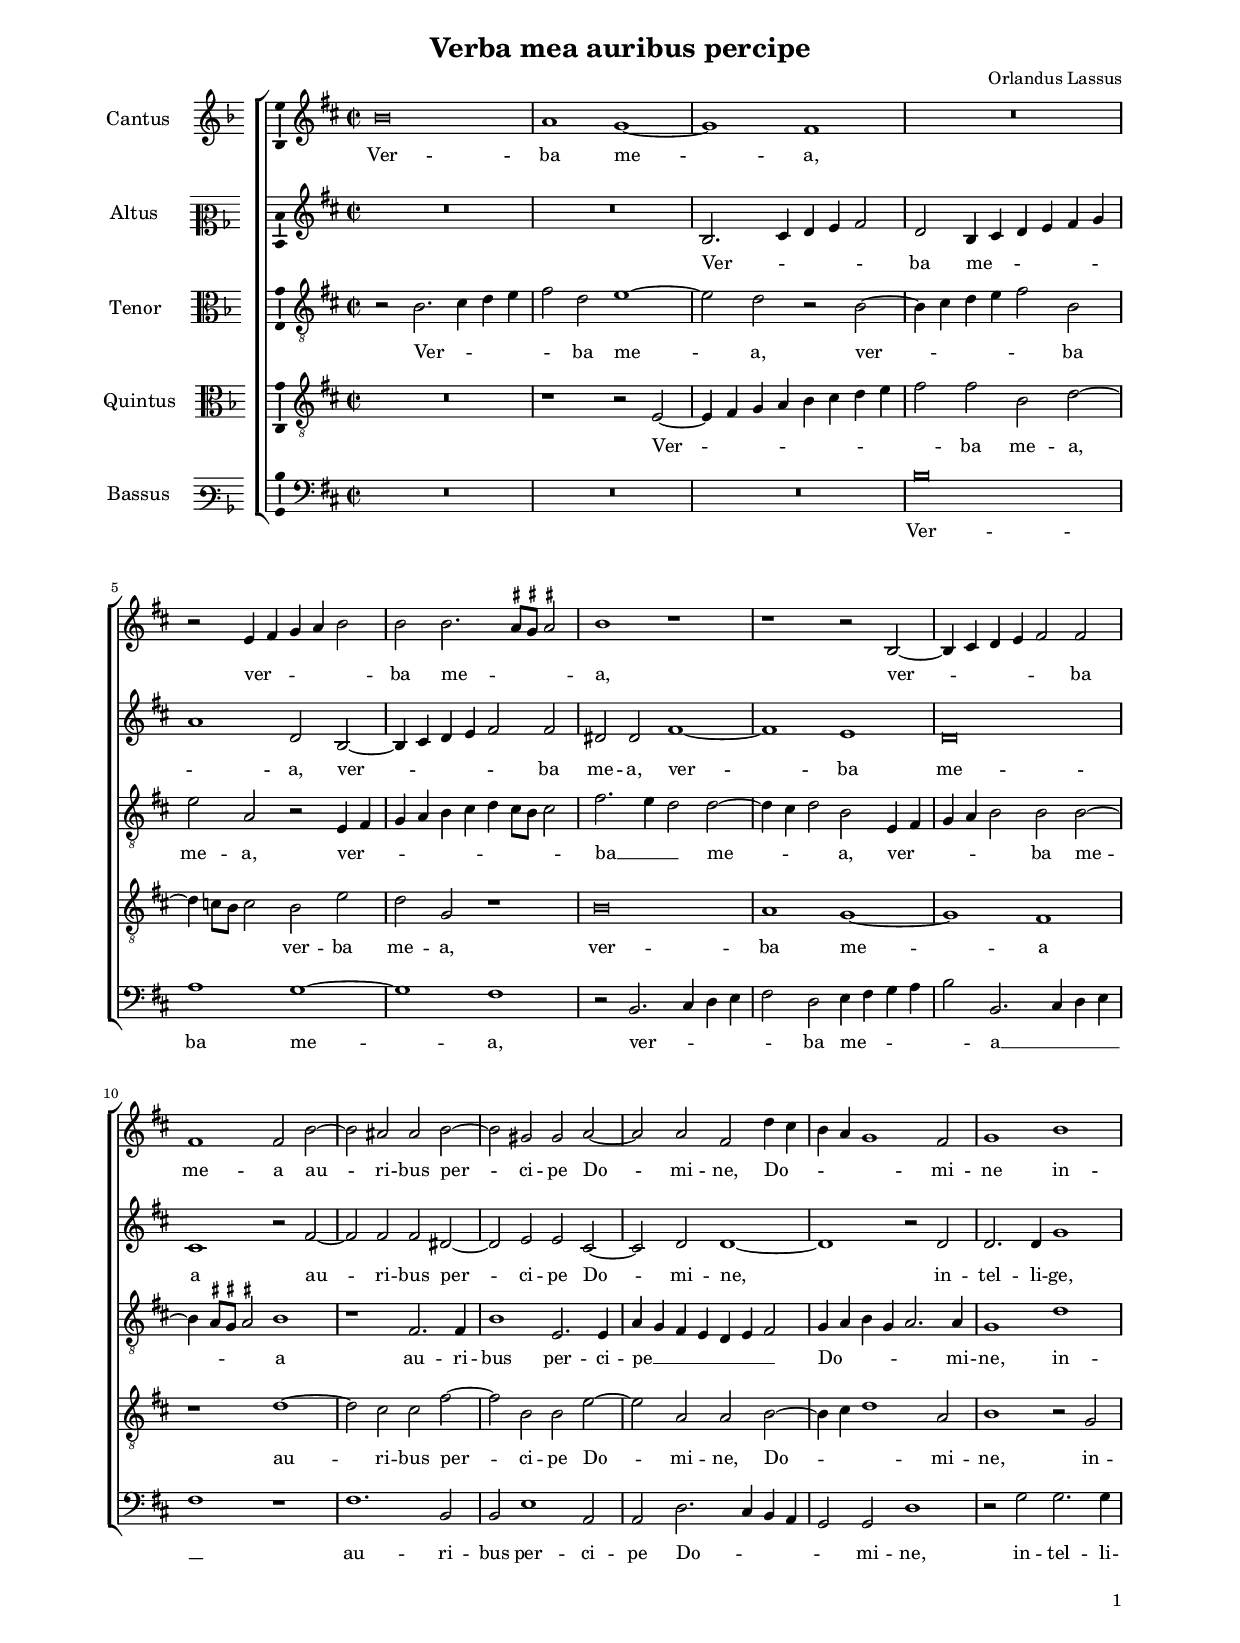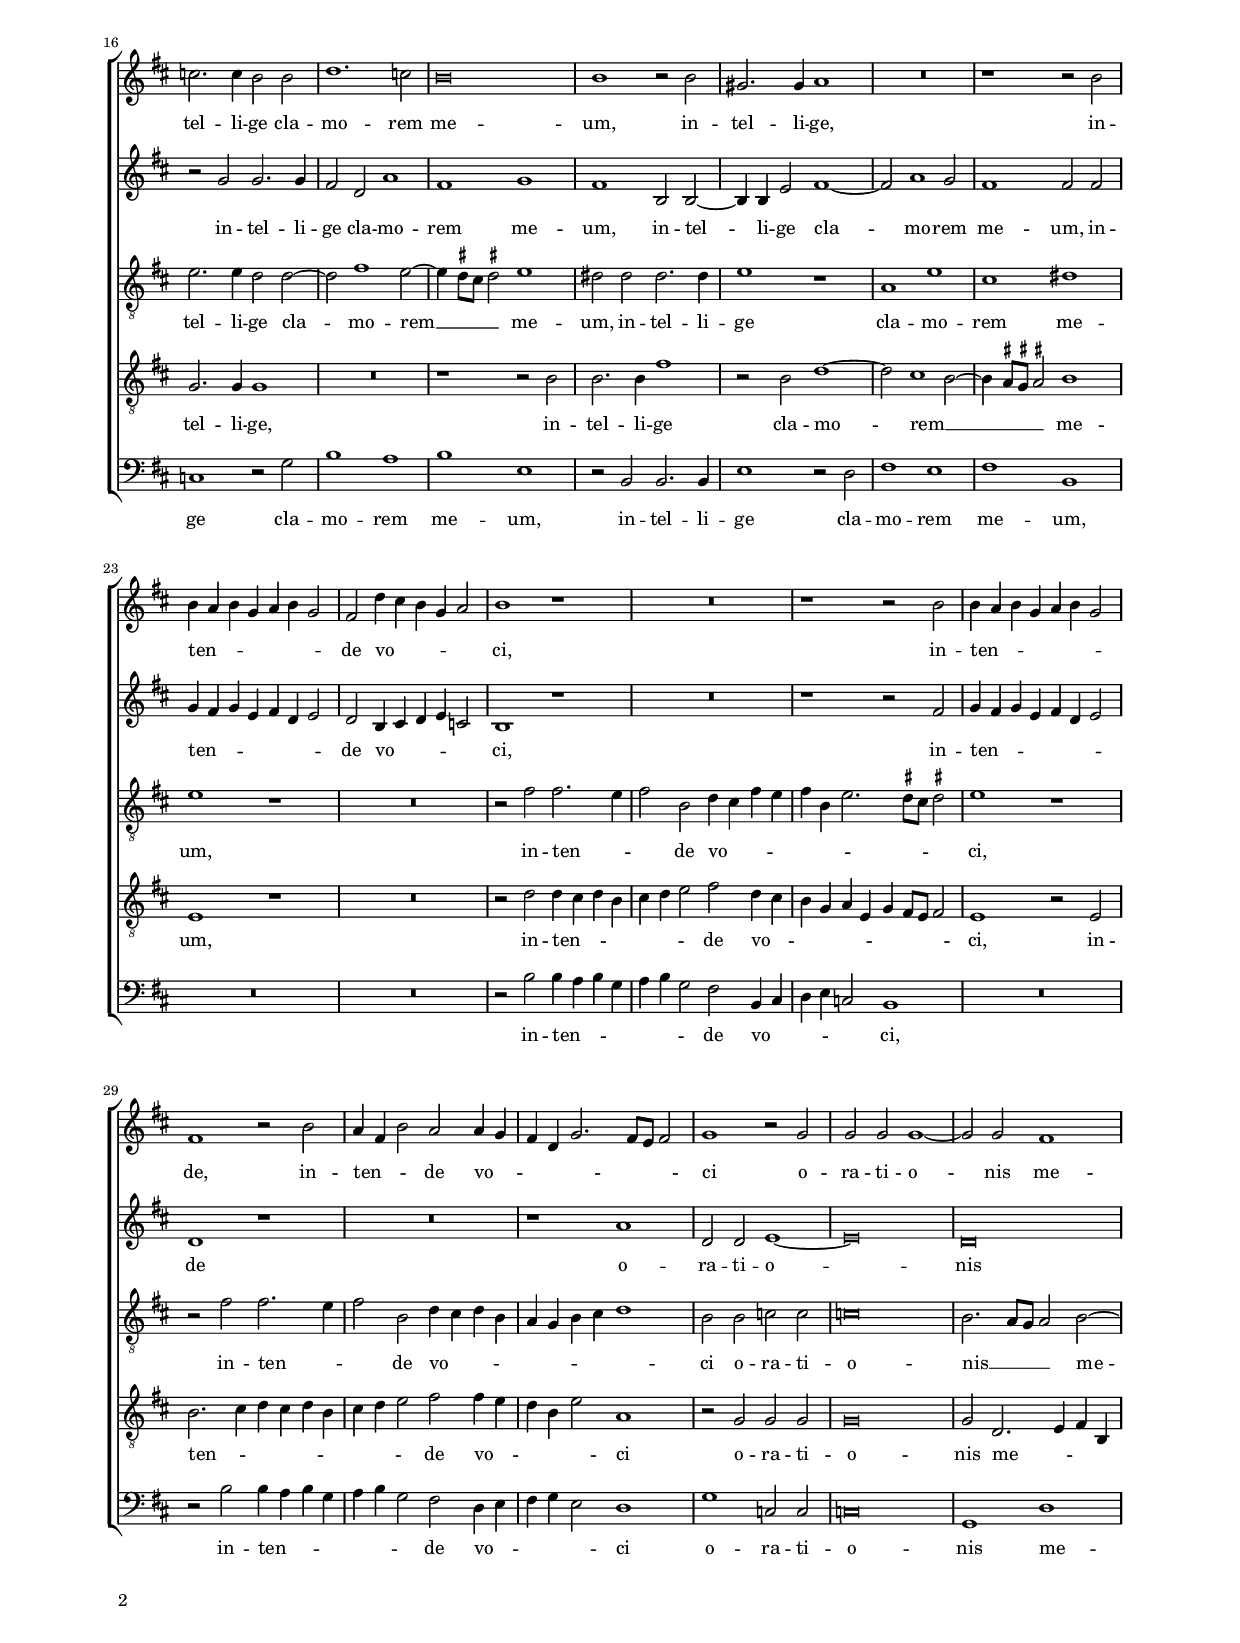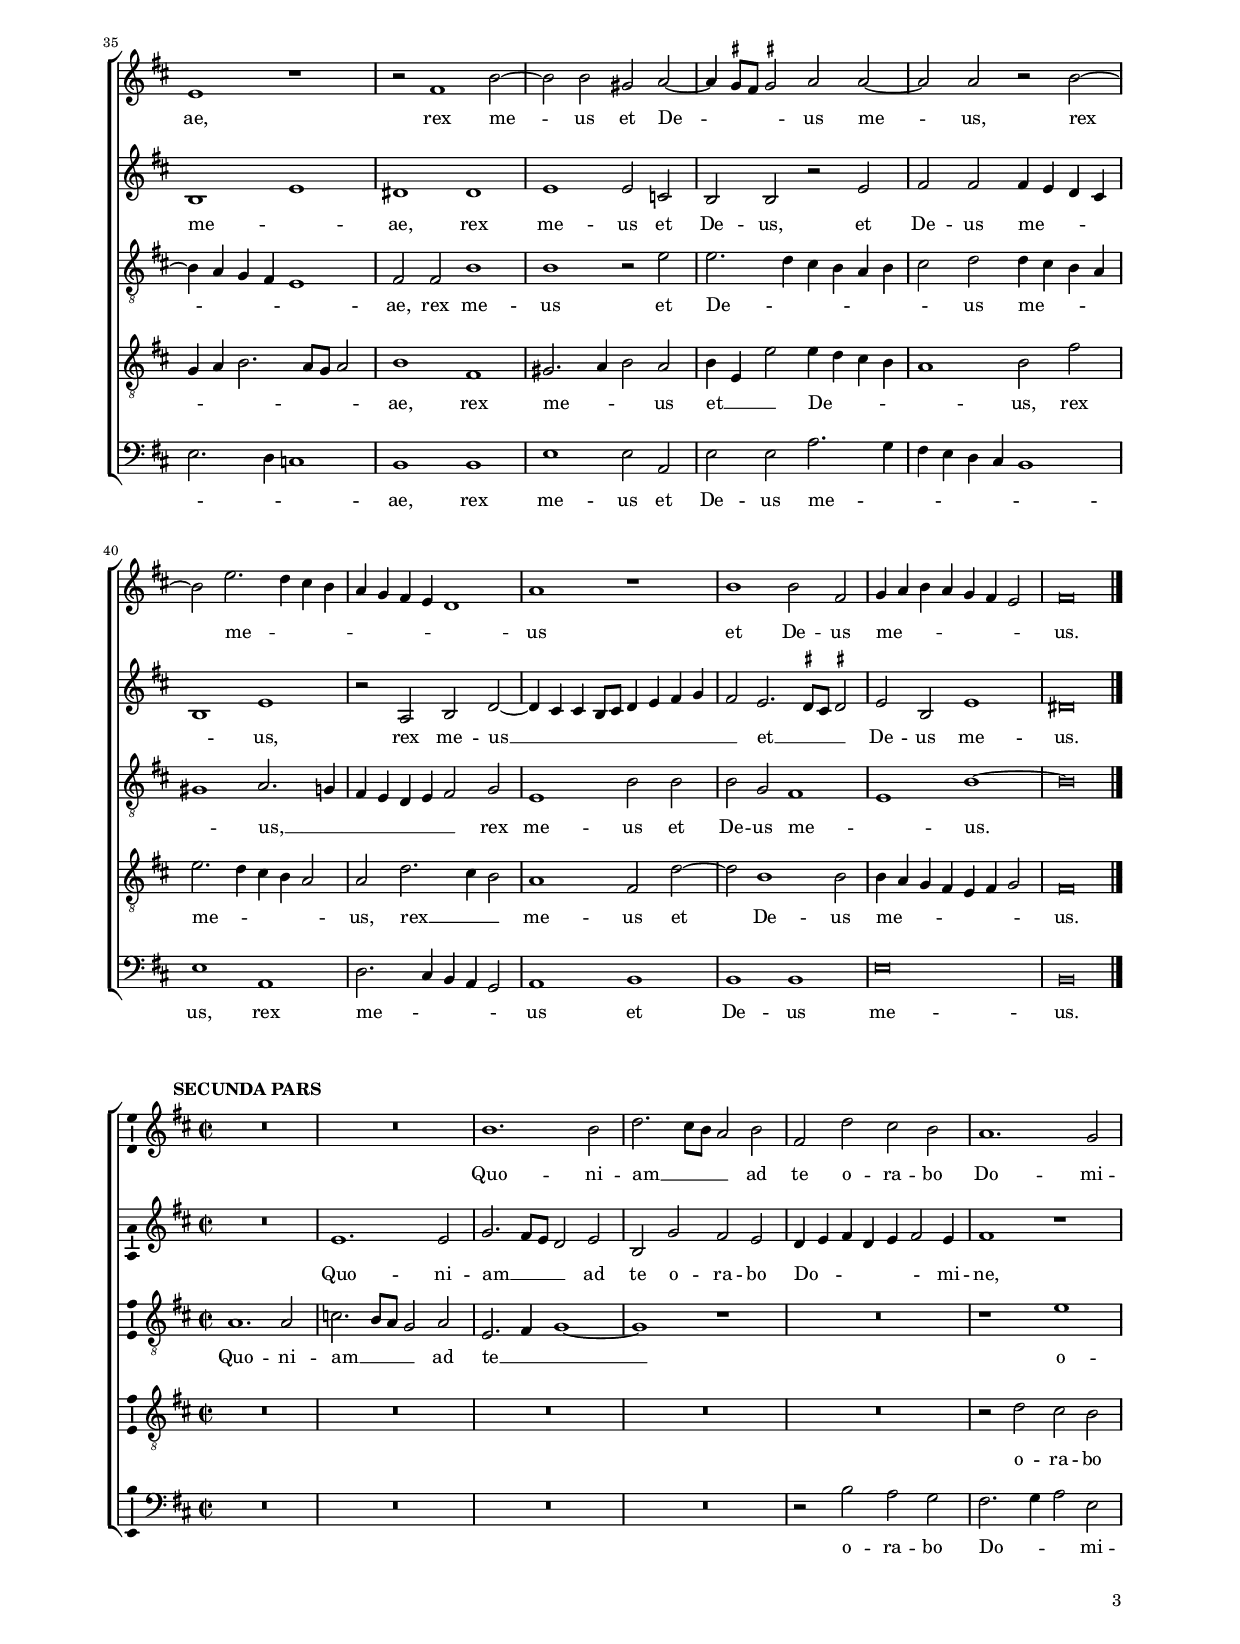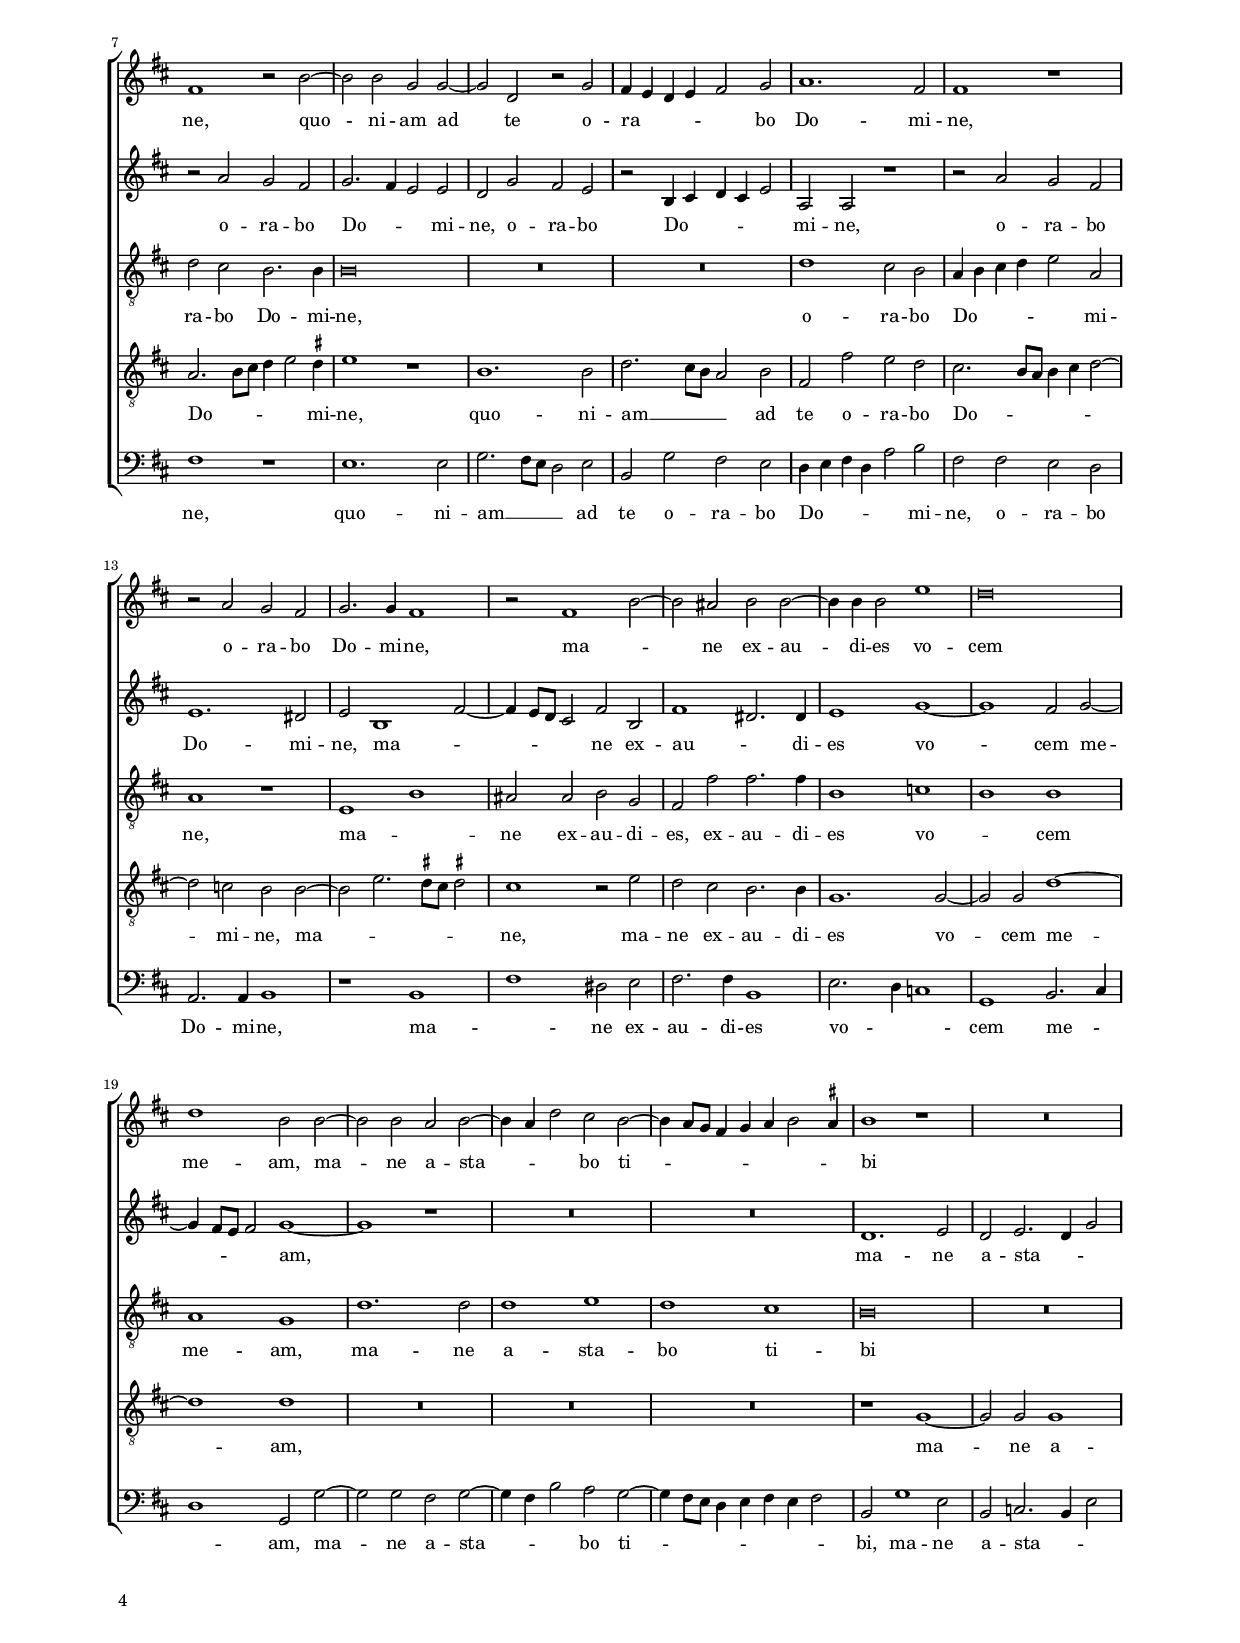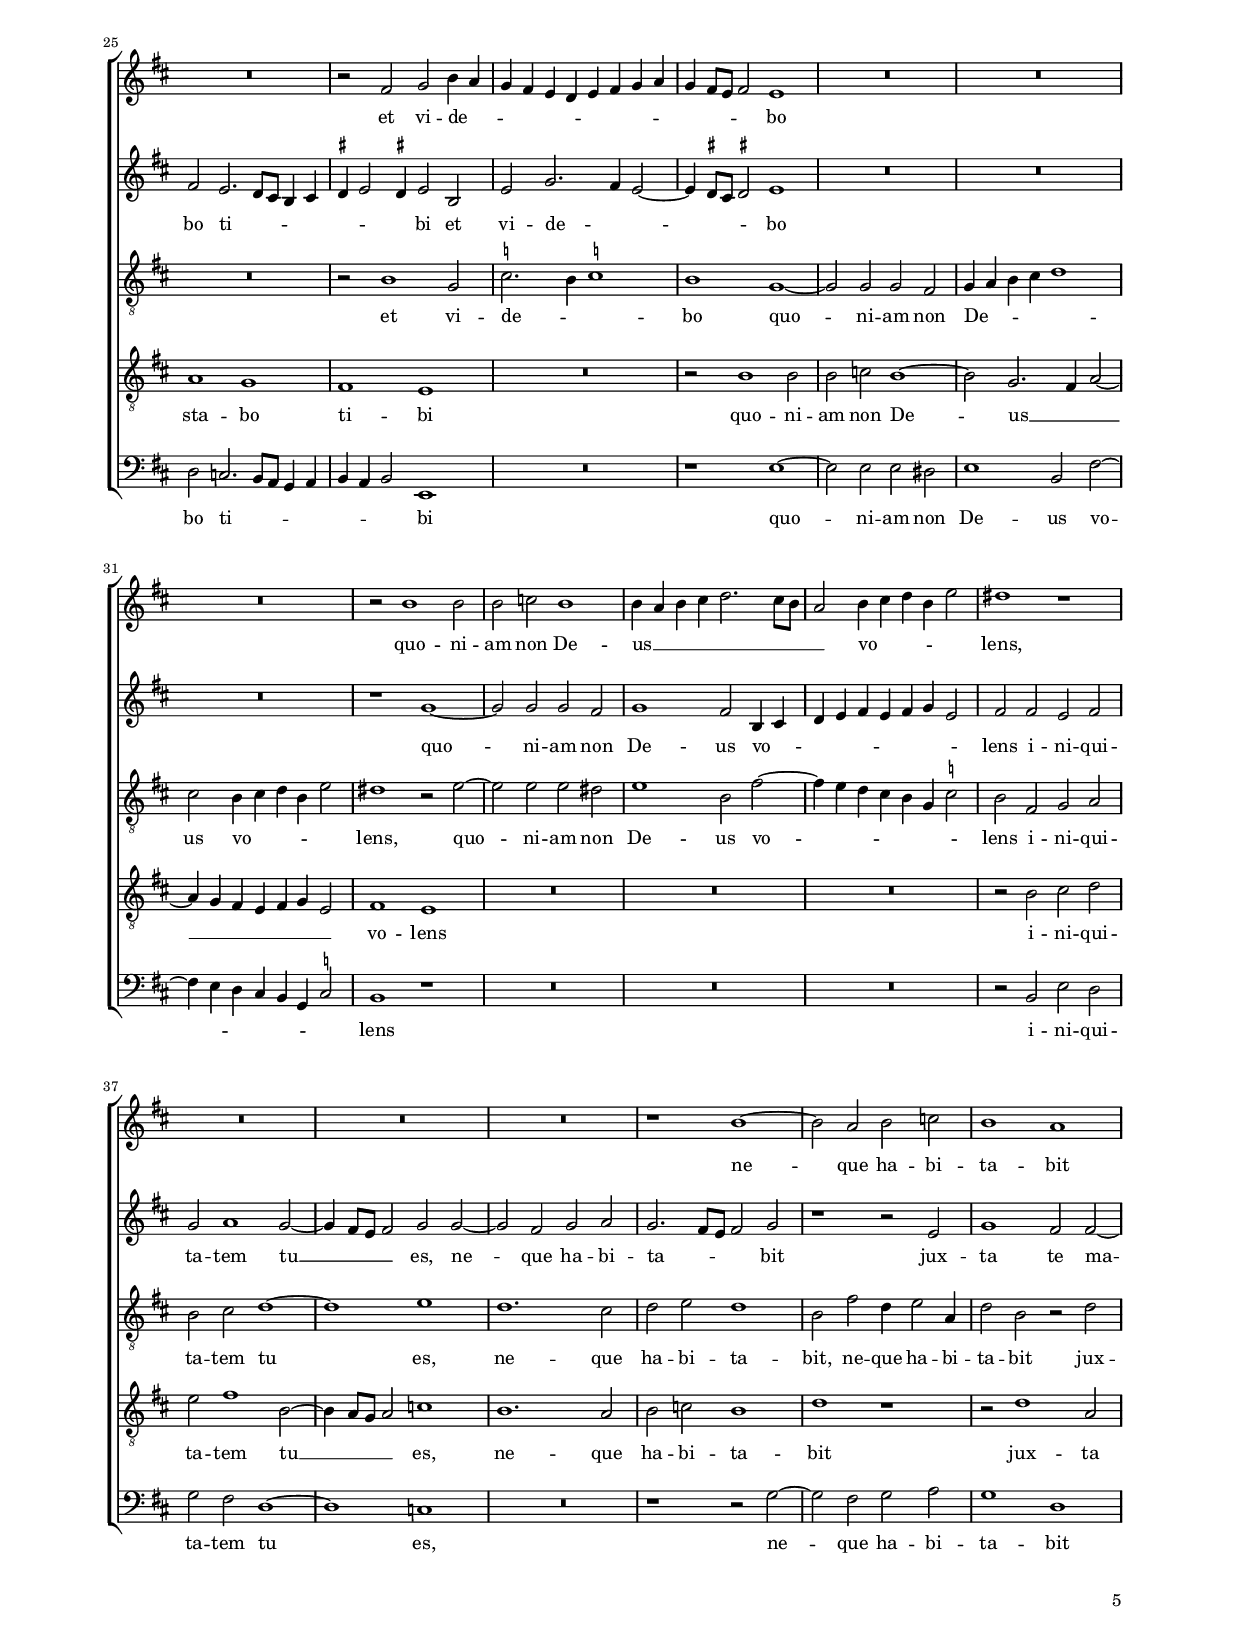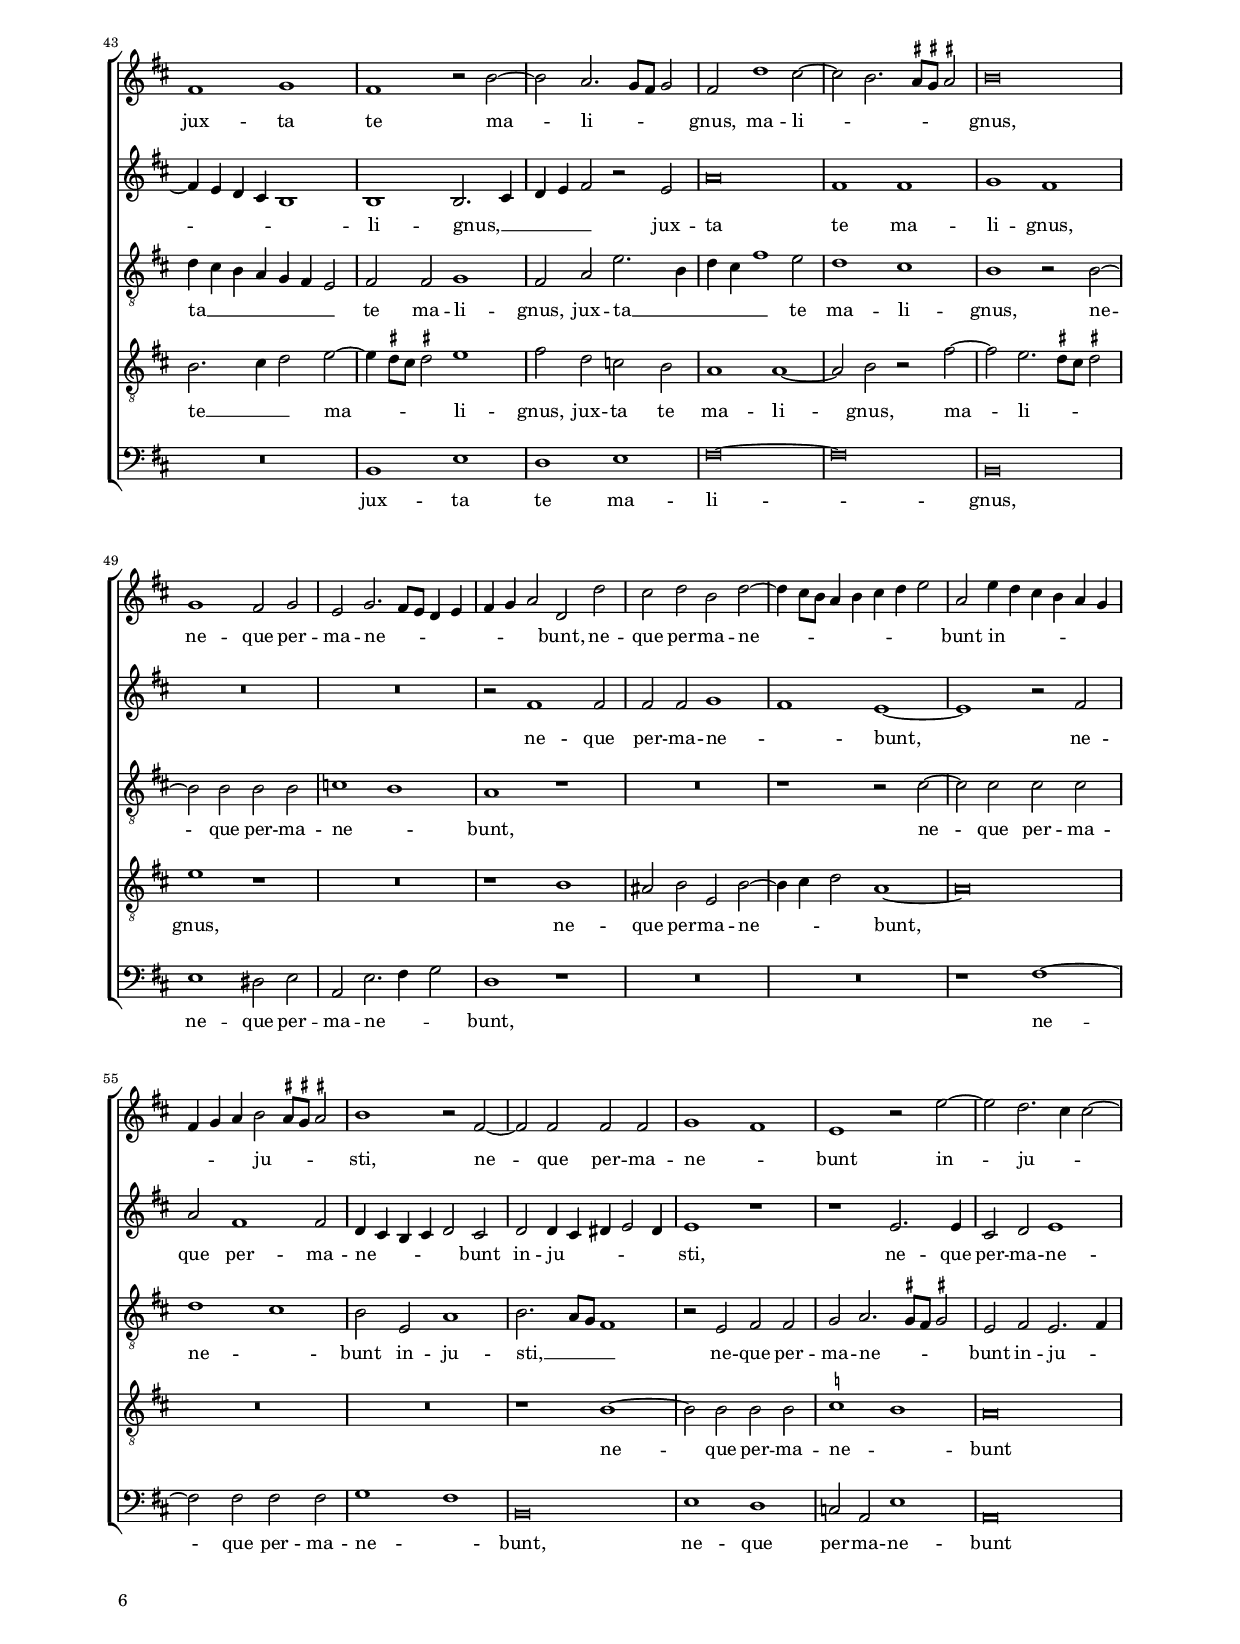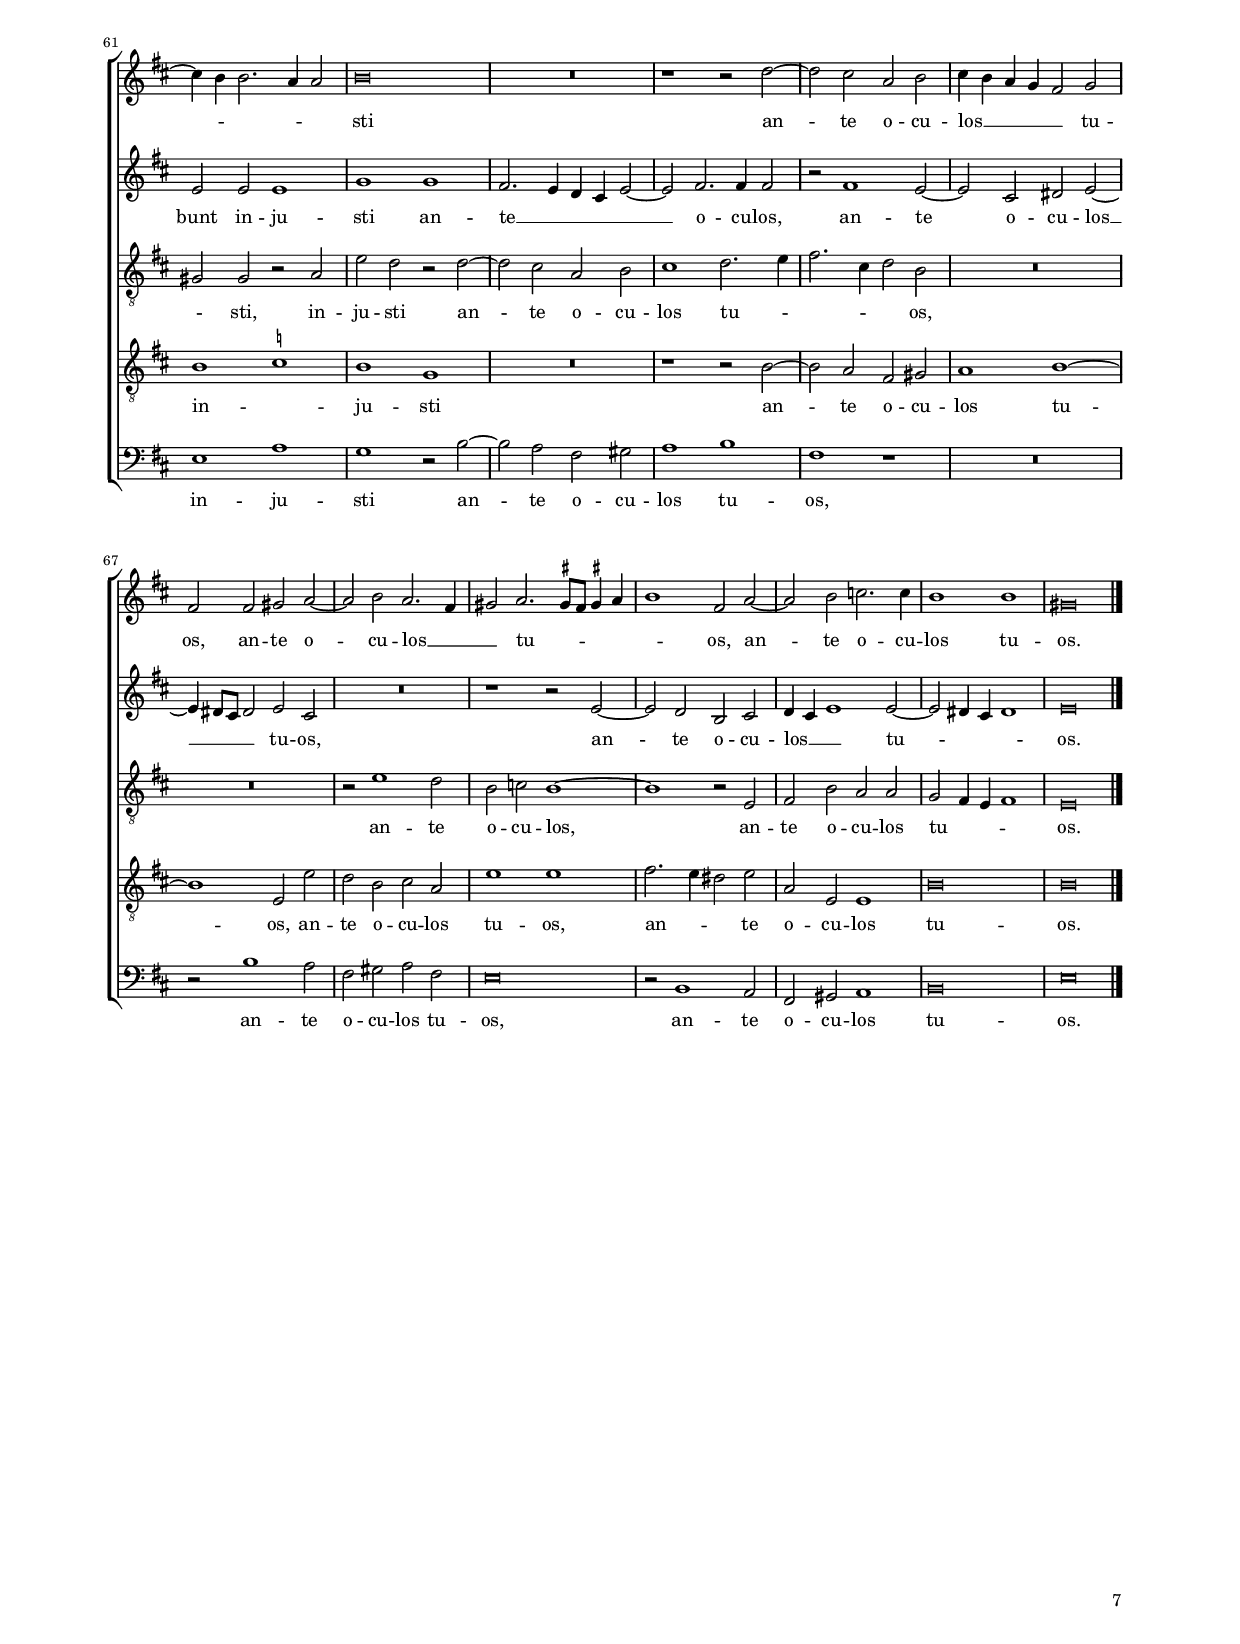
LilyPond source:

\header
{
  title="Verba mea auribus percipe"
  composer="Orlandus Lassus"
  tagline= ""
}

\version "2.22.0"
\include "deutsch.ly"
#(set-global-staff-size 15)
% #(set-default-paper-size "letter")
#(ly:set-option 'point-and-click #f)

	
	ficta = { \once \set suggestAccidentals = ##t }
	
	forget = #(define-music-function (music) (ly:music?) #{
		\accidentalStyle forget
		$music
		\accidentalStyle default
		#})


\paper
	{
	top-margin = 1.8 \cm
	bottom-margin = 1.2 \cm
	left-margin = 2 \cm
	right-margin = 2 \cm
	ragged-bottom = ##f
	ragged-last-bottom = ##t
	print-page-number = ##f
	score-system-spacing = #'((basic-distance . 16) (minimum-distance . 14) (padding . 5) (strechability . 150))
	system-system-spacing = #'((basic-distance . 16) (minimum-distance . 14) (padding . 5) (strechability . 150))
    oddFooterMarkup=\markup   \fill-line { "" \fromproperty #'page:page-number-string }
    evenFooterMarkup=\markup  \fill-line { \fromproperty #'page:page-number-string "" }
    last-bottom-spacing = #'((basic-distance . 12) (minimum-distance . 7) (padding . 4))
%	systems-per-page = 3
%	min-systems-per-page = 3
	}

global = {
	\key f \major
	\time 2/2 \set Score.measureLength = #(ly:make-moment 2/1)
    \set Score.tempoHideNote = ##t
    \tempo 2 = 90
	\skip 1*2*45 \bar "|."
	}
	

incipitcantus = \markup { \score {
	{
	\set Staff.instrumentName = \markup { \fontsize #1 "Cantus" }
	\key f \major
	\clef violin
	s4 \bar ""
	}
	\layout  {
	raggedright = ##t
	indent = 1.8 \cm
	line-width = 2.5 \cm
	\context { \Staff \remove Time_signature_engraver }
	\override Staff.Clef.Y-extent = #'(0 . 0)
	}} \hspace #1 }
      
      
incipitaltus = \markup { \score {
	{
	\set Staff.instrumentName = \markup { \fontsize #1 "Altus" }
	\key f \major
	\clef mezzosoprano
	s4 \bar ""
	}
	\layout  {
	raggedright = ##t
	indent = 1.8 \cm
	line-width = 2.5 \cm
	\context { \Staff \remove Time_signature_engraver }
	\override Staff.Clef.Y-extent = #'(0 . 0)
	}} \hspace #1 }


incipittenor = \markup { \score {
	{
	\set Staff.instrumentName = \markup { \fontsize #1 "Tenor" }
	\key f \major
	\clef alto
	s4 \bar ""
	}
	\layout  {
	raggedright = ##t
	indent = 1.8 \cm
	line-width = 2.5 \cm
	\context { \Staff \remove Time_signature_engraver }
	\override Staff.Clef.Y-extent = #'(0 . 0)
	}} \hspace #1 }
      
      
incipitquintus = \markup { \score {
	{
	\set Staff.instrumentName = \markup { \fontsize #1 "Quintus" }
	\key f \major
	\clef alto
	s4 \bar ""
	}
	\layout  {
	raggedright = ##t
	indent = 1.8 \cm
	line-width = 2.5 \cm
	\context { \Staff \remove Time_signature_engraver }
	\override Staff.Clef.Y-extent = #'(0 . 0)
	}} \hspace #1 }
      
      
incipitbassus = \markup { \score {
	{
	\set Staff.instrumentName = \markup { \fontsize #1 "Bassus" }
	\key f \major
	\clef varbaritone
	s4 \bar ""
	}
	\layout  {
	raggedright = ##t
	indent = 1.8 \cm
	line-width = 2.5 \cm
	\context { \Staff \remove Time_signature_engraver }
	\override Staff.Clef.Y-extent = #'(0 . 0)
	}} \hspace #1 }


cantus =  \relative c''
	{
	d\breve
	c1 b~
	b1 a
	R\breve
%5
	r2 g4 a b c d2 |
	d2 d2. \ficta cis8 \ficta h \ficta cis!2
	d1 r
	r1 r2 d,~
	d4 e f g a2 a
%10
	a1 a2 d~ |
	d2 cis cis d~
	d2 h h c~
	c2 c a f'4 e
	d4 c b1 a2
%15
	b1 d |
	es2. es4 d2 d
	f1. es2
	d\breve
	d1 r2 d
%20
	h2. h4 c1 |
	R\breve
	r1 r2 d
	d4 c d b c d b2
	a2 f'4 e d b c2
%25
	d1 r |
	R\breve
	r1 r2 d
	d4 c d b c d b2
	a1 r2 d
%30
	c4 a d2 c c4 b |
	a4 f b2. a8 g a2
	b1 r2 b
	b2 b b1~
	b2 b a1
%35
	g1 r |
	r2 a1 d2~
	d2 d h c~
	c4 \ficta h8 a \ficta h!2 c c~
	c2 c r d~
%40
	d2 g2. f4 e d |
	c4 b a g f1
	c'1 r
	d1 d2 a
	b4 c d c b a g2
%45
	a\breve |
	}


altus =  \relative c'
	{
	R\breve
	R\breve
	d2. e4 f g a2
	f2 d4 e f g a b
%5
	c1 f,2 d~ |
	d4 e f g a2 a
	fis2 fis a1~
	a1 g
	f\breve
%10
	e1 r2 a~ |
	a2 a a fis~
	fis2 g g e~
	e2 f f1~
	f1 r2 f
%15
	f2. f4 b1 |
	r2 b b2. b4
	a2 f c'1
	a1 b
	a1 d,2 d~
%20
	d4 d g2 a1~ |
	a2 c1 b2
	a1 a2 a
	b4 a b g a f g2
	f2 d4 e f4 g es2
%25
	d1 r |
	R\breve
	r1 r2 a'
	b4 a b g a f g2
	f1 r
%30
	R\breve |
	r1 c'
	f,2 f g1~
	g\breve
	f\breve
%35
	d1 g |
	fis1 fis
	g1 g2 es
	d2 d r g
	a2 a a4 g f e
%40
	d1 g |
	r2 c, d f~
	f4 e e d8 e f4 g a b
	a2 g2. \ficta fis8 e \ficta fis!2
	g2 d g1
%45
	fis\breve |
	}


tenor =  \relative c'
	{
	r2 d2. e4 f g
	a2 f g1~
	g2 f r d~
	d4 e f g a2 d,
%5
	g2 c, r g4 a |
	b4 c d e f e8 d e2
	a2. g4 f2 f~
	f4 e f2 d g,4 a
	b4 c d2 d d~
%10
	d4 \ficta cis8 \ficta h \ficta cis!2 d1 |
	r1 a2. a4
	d1 g,2. g4
	c4 b a g f g a2
	b4 c d b c2. c4
%15
	b1 f' |
	g2. g4 f2 f~
	f2 a1 g2~
	g4 \ficta fis8 e \ficta fis!2 g1
	fis2 fis fis2. fis4
%20
	g1 r |
	c,1 g'
	e1 fis
	g1 r
	R\breve
%25
	r2 a a2. g4 |
	a2 d, f4 e a g
	a4 d, g2. \ficta fis8 e \ficta fis!2
	g1 r
	r2 a a2. g4
%30
	a2 d, f4 e f d |
	c4 b d e f1
	d2 d es es
	es\breve
	d2. c8 b c2 d~
%35
	d4 c b a g1 |
	a2 a d1
	d1 r2 g
	g2. f4 e d c d
	e2 f f4 e d c
%40
	h1 c2. b4 |
	a4 g f g a2 b
	g1 d'2 d
	d2 b a1
	g1 d'~
%45
	d\breve |
	}


quintus  =  \relative c'
	{
	R\breve
	r1 r2 g~
	g4 a b c d e f g
	a2 a d, f~
%5
	f4 es8 d es2 d g |
	f2 b, r1
	d\breve
	c1 b~
	b1 a
%10
	r1 f'~ |
	f2 e e a~
	a2 d, d g~
	g2 c, c d~
	d4 e f1 c2
%15
	d1 r2 b |
	b2. b4 b1
	R\breve
	r1 r2 d
	d2. d4 a'1
%20
	r2 d, f1~ |
	f2 e1 d2~
	d4 \ficta cis8 \ficta h \ficta cis!2 d1
	g,1 r
	R\breve
%25
	r2 f' f4 e f d |
	e4 f g2 a f4 e
	d4 b c g b a8 g a2
	g1 r2 g
	d'2. e4 f e f d
%30
	e4 f g2 a a4 g |
	f4 d g2 c,1
	r2 b b b
	b\breve
	b2 f2. g4 a d,
%35
	b'4 c d2. c8 b c2 |
	d1 a
	h2. c4 d2 c
	d4 g, g'2 g4 f e d
	c1 d2 a'
%40
	g2. f4 e d c2 |
	c2 f2. e4 d2
	c1 a2 f'~
	f2 d1 d2
	d4 c b a g a b2
%45
	a\breve |
	}


bassus  =  \relative c
	{
	R\breve
	R\breve
	R\breve
	d'\breve
%5
	c1 b~ |
	b1 a
	r2 d,2. e4 f g
	a2 f g4 a b c
	d2 d,2. e4 f g
%10
	a1 r |
	a1. d,2
	d2 g1 c,2
	c2 f2. e4 d c
	b2 b f'1
%15
	r2 b b2. b4 |
	es,1 r2 b'
	d1 c
	d1 g,
	r2 d d2. d4
%20
	g1 r2 f |
	a1 g
	a1 d,
	R\breve
	R\breve
%25
	r2 d' d4 c d b |
	c4 d b2 a d,4 e
	f4 g es2 d1
	R\breve
	r2 d' d4 c d b
%30
	c4 d b2 a f4 g |
	a4 b g2 f1
	b1 es,2 es
	es\breve
	b1 f'
%35
	g2. f4 es1 |
	d1 d
	g1 g2 c,
	g'2 g c2. b4
	a4 g f e d1
%40
	g1 c, |
	f2. e4 d c b2
	c1 d
	d1 d
	g\breve
%45
	d\breve |
	}


lyricscantus = \lyricmode {
	Ver -- ba me -- a,
	ver -- _ _ _ _ ba me -- _ _ _ a,
	ver -- _ _ _ _ ba me -- a
	au -- ri -- bus per -- ci -- pe Do -- mi -- ne,
	Do -- _ _ _ _ mi -- ne in -- tel -- li -- ge cla -- mo -- rem me -- um,
	in -- tel -- li -- ge,
	in -- ten -- _ _ _ _ _ _ de vo -- _ _ _ _ ci,
	in -- ten -- _ _ _ _ _ _ de,
	in -- ten -- _ _ de vo -- _ _ _ _ _ _ _ ci
	o -- ra -- ti -- o -- nis me -- ae,
	rex me -- us et De -- _ _ _ us me -- us,
	rex me -- _ _ _ _ _ _ _ _ us et De -- us me -- _ _ _ _ _ _ us.
	}


lyricsaltus = \lyricmode {
	Ver -- _ _ _ _ ba me -- _ _ _ _ _ _ a,
	ver -- _ _ _ _ ba me -- a,
	ver -- ba me -- a
	au -- ri -- bus per -- ci -- pe Do -- mi -- ne,
	in -- tel -- li -- ge,
	in -- tel -- li -- ge cla -- mo -- rem me -- um,
	in -- tel -- li -- ge cla -- mo -- rem me -- um,
	in -- ten -- _ _ _ _ _ _ de vo -- _ _ _ _ ci,
	in -- ten -- _ _ _ _ _ _ de
	o -- ra -- ti -- o -- nis me -- _ ae,
	rex me -- us et De -- us,
	et De -- us me -- _ _ _ _ us,
	rex me -- us __ _ _ _ _ _ _ _ _ _ et __ _ _ _ De -- us me -- us.
	}


lyricstenor = \lyricmode {
	Ver -- _ _ _ _ ba me -- a,
	ver -- _ _ _ _ ba me -- a,
	ver -- _ _ _ _ _ _ _ _ _ ba __ _ _ me -- _ _ a,
	ver -- _ _ _ _ ba me -- _ _ _ a
	au -- ri -- bus per -- ci -- pe __ _ _ _ _ _ _ Do -- _ _ _ _ mi -- ne,
	in -- tel -- li -- ge cla -- mo -- rem __ _ _ _ me -- um,
	in -- tel -- li -- ge cla -- mo -- rem me --  um,
	in -- ten -- _ _ de vo -- _ _ _ _ _ _ _ _ _ ci,
	in -- ten -- _ _ de vo -- _ _ _ _ _ _ _ _ ci
	o -- ra -- ti -- o -- nis __ _ _ _ me -- _ _ _ _ ae,
	rex me -- us et De -- _ _ _ _ _ _ us me -- _ _ _ _ us, __ _ _ _ _ _ _
	rex me -- us et De -- us me -- _ us.
	}


lyricsquintus = \lyricmode {
	Ver -- _ _ _ _ _ _ _ _ ba me -- a, _ _ _
	ver -- ba me -- a,
	ver -- ba me -- a
	au -- ri -- bus per -- ci -- pe Do -- mi -- ne,
	Do -- _ _ mi -- ne,
	in -- tel -- li -- ge,
	in -- tel -- li -- ge cla -- mo -- rem __ _ _ _ _ me -- um,
	in -- ten -- _ _ _ _ _ _ de vo -- _ _ _ _ _ _ _ _ _ ci,
	in -- ten -- _ _ _ _ _ _ _ _ de vo -- _ _ _ _ ci
	o -- ra -- ti -- o -- nis me -- _ _ _ _ _ _ _ _ _ ae,
	rex me -- _ _ us et __ _ _ De -- _ _ _ _ us,
	rex me -- _ _ _ _ us,
	rex __ _ _ me -- us et De -- us me -- _ _ _ _ _ _ us.
	}


lyricsbassus = \lyricmode {
	Ver -- ba me -- a,
	ver -- _ _ _ _ ba me -- _ _ _ _ a __ _ _ _ _
	au -- ri -- bus per -- ci -- pe Do -- _ _ _ _ mi -- ne,
	in -- tel -- li -- ge cla -- mo -- rem me -- um,
	in -- tel -- li -- ge cla -- mo -- rem me -- um,
	in -- ten -- _ _ _ _ _ _ de vo -- _ _ _ _ ci,
	in -- ten -- _ _ _ _ _ _ de vo -- _ _ _ _ ci
	o -- ra -- ti -- o -- nis me -- _ _ _ ae,
	rex me -- us et De -- us me -- _ _ _ _ _ _ us,
	rex me -- _ _ _ _ us et De -- us me -- us.
	}


\score
{  
	\transpose f d {
	\new ChoirStaff \with { \override StaffGrouper.staff-staff-spacing.basic-distance = #12 }
	<<

	\new Staff << \global
	\new Voice="v1" {
		\set Staff.instrumentName=\incipitcantus
		\set Staff.midiInstrument = "reed organ"
		\clef violin
		\cantus }
	\new Lyrics \lyricsto "v1" {\lyricscantus }
	>>


	\new Staff << \global
	\new Voice="v2" {
		\set Staff.instrumentName=\incipitaltus
		\set Staff.midiInstrument = "reed organ"
		\clef violin 
		\altus}
	\new Lyrics \lyricsto "v2" {\lyricsaltus }
	>>


	\new Staff << \global
	\new Voice="v3" {
		\set Staff.instrumentName=\incipittenor
		\set Staff.midiInstrument = "reed organ"
		\clef "G_8"
		\tenor }
	\new Lyrics \lyricsto "v3" {\lyricstenor }
	>>


	\new Staff << \global
	\new Voice="v5" {
		\set Staff.instrumentName=\incipitquintus
		\set Staff.midiInstrument = "reed organ"
		\clef "G_8"
		\quintus}
	\new Lyrics \lyricsto "v5" {\lyricsquintus }
	>>


	\new Staff << \global
	\new Voice="v4" {
		\set Staff.instrumentName=\incipitbassus
		\set Staff.midiInstrument = "reed organ"
		\clef bass
		\bassus }
	\new Lyrics \lyricsto "v4" {\lyricsbassus}
	>>

	>>
	} % transpose

	\layout
	{
	indent = 2.5 \cm
	\context { \Staff \override TimeSignature.break-visibility = #end-of-line-invisible }
	\context { \Lyrics \override VerticalAxisGroup.nonstaff-relatedstaff-spacing.padding = #1.4 }
%	\context { \Lyrics \override LyricText.font-size = #1 }
    \context { \Staff \consists "Ambitus_engraver" }
	\context { \Score \override BarNumber.padding = #2 }
	\context { \Voice \override NoteHead.style = #'baroque }
	}


\midi
	{
	}

}

%%%%%%%%%%%%%%%%%%%%  PARS SECUNDA


global = {
	\key f \major
	\time 2/2 \set Score.measureLength = #(ly:make-moment 2/1)
    \set Score.tempoHideNote = ##t
    \tempo 2 = 90
	\skip 1*2*73 \bar "|."
	}


cantus =  \relative c''
	{
	R\breve
	R\breve
	d1. d2
	f2. e8 d c2 d
%5
	a2 f' e d |
	c1. b2
	a1 r2 d~
	d2 d b b~
	b2 f r b
%10
	a4 g f g a2 b |
	c1. a2
	a1 r
	r2 c b a
	b2. b4 a1
%15
	r2 a1 d2~ |
	d2 cis d d~
	d4 d d2 g1
	f\breve
	f1 d2 d~
%20
	d2 d c d~ |
	d4 c f2 e d~ 
	d4 c8 b a4 b c d2 \ficta cis4
	d1 r
	R\breve
%25
	R\breve |
	r2 a b d4 c
	b4 a g f g a b c
	b4 a8 g a2 g1
	R\breve
%30
	R\breve |
	R\breve
	r2 d'1 d2
	d2 es d1
	d4 c d e f2. e8 d
%35
	c2 d4 e f d g2 |
	fis1 r
	R\breve
	R\breve
	R\breve
%40
	r1 d~ |
	d2 c d es
	d1 c
	a1 b
	a1 r2 d~
%45
	d2 c2. b8 a b2 |
	a2 f'1 e2~
	e2 d2. \ficta cis8 \ficta h \ficta cis!2
	d\breve
	b1 a2 b
%50
	g2 b2. a8 g f4 g |
	a4 b c2 f, f'
	e2 f d f~
	f4 e8 d c4 d e f g2
	c,2 g'4 f e d c b
%55
	a4 b c d2 \ficta cis8 \ficta h \ficta cis!2 |
	d1 r2 a~
	a2 a a a
	b1 a
	g1 r2 g'~
%60
	g2 f2. e4 e2~
	e4 d d2. c4 c2
	d\breve
	R\breve
	r1 r2 f~
%65
	f2 e c d |
	e4 d c b a2 b
	a2 a h c~
	c2 d c2. a4
	h2 c2. \ficta h!8 a \ficta h!4 c
%70
	d1 a2 c~ |
	c2 d es2. es4
	d1 d
	h\breve |
	}


altus =  \relative c'
	{
	R\breve
	g'1. g2
	b2. a8 g f2 g
	d2 b' a g
%5
	f4 g a f g a2 g4 |
	a1 r
	r2 c b a
	b2. a4 g2 g
	f2 b a g
%10
	r2 d4 e f e g2 |
	c,2 c r1
	r2 c' b a
	g1. fis2
	g2 d1 a'2~
%15
	a4 g8 f e2 a d, |
	a'1 fis2. fis4
	g1 b~
	b1 a2 b~
	b4 a8 g a2 b1~
%20
	b1 r |
	R\breve
	R\breve
	f1. g2
	f2 g2. f4 b2
%25
	a2 g2. f8 e d4 e |
	\ficta fis4 g2 \ficta fis!4 g2 d
	g2 b2. a4 g2~
	g4 \ficta fis 8 e \ficta fis!2 g1
	R\breve
%30
	R\breve |
	R\breve
	r1 b~
	b2 b b a
	b1 a2 d,4 e
%35
	f4 g a g a b g2 |
	a2 a g a
	b2 c1 b2~
	b4 a8 g a2 b b~
	b2 a b c
%40
	b2. a8 g a2 b |
	r1 r2 g
	b1 a2 a~
	a4 g f e d1
	d1 d2. e4
%45
	f4 g a2 r g |
	c\breve
	a1 a
	b1 a
	R\breve
%50
	R\breve |
	r2 a1 a2
	a2 a b1
	a1 g~
	g1 r2 a
%55
	c2 a1 a2 |
	f4 e d e f2 e
	f2 f4 e fis g2 fis4
	g1 r
	r1 g2. g4
%60
	e2 f g1 |
	g2 g g1
	b1 b
	a2. g4 f e g2~
	g2 a2. a4 a2
%65
	r2 a1 g2~ |
	g2 e fis g~
	g4 fis8 e fis2 g e
	R\breve
	r1 r2 g~
%70
	g2 f d e |
	f4 e g1 g2~
	g2 fis4 e fis1
	g\breve |
	}


tenor =  \relative c'
	{
	c1. c2
	es2. d8 c b2 c
	g2. a4 b1~
	b1 r
%5
	R\breve |
	r1 g'
	f2 e d2. d4
	d\breve
	R\breve
%10
	R\breve |
	f1 e2 d
	c4 d e f g2 c,
	c1 r
	g1 d'
%15
	cis2 cis d b |
	a2 a' a2. a4
	d,1 es
	d1 d
	c1 b
%20
	f'1. f2 |
	f1 g
	f1 e
	d\breve
	R\breve
%25
	R\breve |
	r2 d1 b2
	\ficta es2. d4 \ficta es!1
	d1 b~
	b2 b b a
%30
	b4 c d e f1 |
	e2 d4  e f d g2
	fis1 r2 g~
	g2 g g fis
	g1 d2 a'~
%35
	a4 g f e d b \ficta es2 |
	d2 a b c
	d2 e f1~
	f1 g
	f1. e2
%40
	f2 g f1 |
	d2 a' f4 g2 c,4
	f2 d r f
	f4 e d c b a g2
	a2 a b1
%45
	a2 c g'2. d4 |
	f4 e a1 g2
	f1 e
	d1 r2 d~
	d2 d d d
%50
	es1 d |
	c1 r
	R\breve
	r1 r2 e~
	e2 e e e
%55
	f1 e |
	d2 g, c1
	d2. c8 b a1
	r2 g a a
	b2 c2. \ficta h8 a \ficta h!2
%60
	g2 a g2. a4 |
	h2 h r c
	g'2 f r f~
	f2 e c d
	e1 f2. g4
%65
	a2. e4 f2 d |
	R\breve
	R\breve
	r2 g1 f2
	d2 es d1~
%70
	d1 r2 g, |
	a2 d c c
	b2 a4 g a1
	g\breve |
	}


quintus  =  \relative c'
	{
	R\breve
	R\breve
	R\breve
	R\breve
%5
	R\breve |
	r2 f e d
	c2. d8 e f4 g2 \ficta fis4
	g1 r
	d1. d2
%10
	f2. e8 d c2 d |
	a2 a' g f
	e2. d8 c d4 e f2~
	f2 es d d~
	d2 g2. \ficta fis8 e \ficta fis!2
%15
	e1 r2 g |
	f2 e d2. d4
	b1. b2~
	b2 b f'1~
	f1 f
%20
	R\breve |
	R\breve
	R\breve
	r1 b,~
	b2 b b1
%25
	c1 b |
	a1 g
	R\breve
	r2 d'1 d2
	d2 es d1~
%30
	d2 b2. a4 c2~ |
	c4 b a g a b g2
	a1 g
	R\breve
	R\breve
%35
	R\breve |
	r2 d' e f
	g2 a1 d,2~
	d4 c8 b c2 es1
	d1. c2
%40
	d2 es d1 |
	f1 r
	r2 f1 c2
	d2. e4 f2 g~
	g4 \ficta fis8 e \ficta fis!2 g1
%45
	a2 f es d |
	c1 c~
	c2 d r a'~
	a2 g2. \ficta fis8 e \ficta fis!2
	g1 r
%50
	R\breve |
	r1 d
	cis2 d g, d'~
	d4 e f2 c1~
	c\breve
%55
	R\breve |
	R\breve
	r1 d~
	d2 d d d
	\ficta es1 d
%60
	c\breve |
	d1 \ficta es
	d1 b
	R\breve
	r1 r2 d~
%65
	d2 c a h |
	c1 d~
	d1 g,2 g'
	f2 d e c
	g'1 g
%70
	a2. g4 fis2 g |
	c,2 g g1
	d'\breve
	d\breve |
	}


bassus  =  \relative c
	{
	R\breve
	R\breve
	R\breve
	R\breve
%5
	r2 d' c b |
	a2. b4 c2 g
	a1 r
	g1. g2
	b2. a8 g f2 g
%10
	d2 b' a g |
	f4 g a f c'2 d
	a2 a g f
	c2. c4 d1
	r1 d
%15
	a'1 fis2 g |
	a2. a4 d,1
	g2. f4 es1
	b1 d2. e4
	f1 b,2 b'~
%20
	b2 b a b~ |
	b4 a d2 c b~
	b4 a8 g f4 g a g a2
	d,2 b'1 g2
	d2 es2. d4 g2
%25
	f2 es2. d8 c b4 c |
	d4 c d2 g,1
	R\breve
	r1 g'~
	g2 g g fis
%30
	g1 d2 a'~ |
	a4 g f e d b \ficta es2
	d1 r
	R\breve
	R\breve
%35
	R\breve |
	r2 d g f
	b2 a f1~
	f1 es
	R\breve
%40
	r1 r2 b'~ |
	b2 a b c
	b1 f
	R\breve
	d1 g
%45
	f1 g |
	a\breve~
	a\breve
	d,\breve
	g1 fis2 g
%50
	c,2 g'2. a4 b2 |
	f1 r
	R\breve
	R\breve
	r1 a~
%55
	a2 a a a |
	b1 a
	d,\breve
	g1 f
	es2 c g'1 |
%60
	c,\breve
	g'1 c
	b1 r2 d~
	d2 c a h
	c1 d |
%65
	a1 r
	R\breve
	r2 d1 c2
	a2 h c a
	g\breve |
%70
	r2 d1 c2
	a2 h c1
	d\breve
	g\breve |
	}


lyricscantus = \lyricmode {
	Quo -- ni -- am __ _ _ _ ad te o -- ra -- bo Do -- mi -- ne,
	quo -- ni -- am ad te o -- ra -- _ _ _ _ bo Do -- mi -- ne,
	o -- ra -- bo Do -- mi -- ne,
	ma -- _ ne ex -- au -- di -- es vo -- cem me -- am,
	ma -- ne a -- sta -- _ _ bo ti -- _ _ _ _ _ _ _ bi
	et vi -- de -- _ _ _ _ _ _ _ _ _ _ _ _ _ bo
	quo -- ni -- am non De -- us __ _ _ _ _ _ _ _ vo -- _ _ _ _ lens,
	ne -- que ha -- bi -- ta -- bit jux -- ta te ma -- li -- _ _ _ gnus,
	ma -- li -- _ _ _ _ gnus,
	ne -- que per -- ma -- ne -- _ _ _ _ _ _ _ bunt,
	ne -- que per -- ma -- ne -- _ _ _ _ _ _ _ bunt in -- _ _ _ _ _ _ _ _ ju -- _ _ _ sti,
	ne -- que per -- ma -- ne -- _ bunt in -- ju -- _ _ _ _ _ _ sti
	an -- te o -- cu -- los __ _ _ _ _ tu -- os,
	an -- te o -- cu -- los __ _ _ tu -- _ _ _ _ _ os,
	an -- te o -- cu -- los tu -- os.
	}


lyricsaltus = \lyricmode {
	Quo -- ni -- am __ _ _ _ ad te o -- ra -- bo Do -- _ _ _ _ _ mi -- ne,
	o -- ra -- bo Do -- _ _ mi -- ne,
	o -- ra -- bo Do -- _ _ _ _ mi -- ne,
	o -- ra -- bo Do -- mi -- ne,
	ma -- _ _ _ _ ne ex -- au -- _ di -- es vo -- cem me -- _ _ _ am,
	ma -- ne a -- sta -- _ _ bo ti -- _ _ _ _ _ _ _ bi
	et vi -- de -- _ _ _ _ _ bo
	quo -- ni -- am non De -- us vo -- _ _ _ _ _ _ _ _ lens i -- ni -- qui -- ta -- tem tu __ _ _ _ es,
	ne -- que ha -- bi -- ta -- _ _ _ bit jux -- ta te ma -- _ _ _ _ li -- gnus, __ _ _ _ _
	jux -- ta te ma -- li -- gnus,
	ne -- que per -- ma -- ne -- _ bunt,
	ne -- que per -- ma -- ne -- _ _ _ _ bunt in -- ju -- _ _ _ _ sti,
	ne -- que per -- ma -- ne -- bunt in -- ju -- sti
	an -- te __ _ _ _ _ o -- cu -- los,
	an -- te o -- cu -- los __ _ _ _ tu -- os,
	an -- te o -- cu -- los __ _ _ tu -- _ _ _ os.
	}


lyricstenor = \lyricmode {
	Quo -- ni -- am __ _ _ _ ad te __ _ _ o -- ra -- bo Do -- mi -- ne,
	o -- ra -- bo Do -- _ _ _ _ mi -- ne,
	ma -- _ ne ex -- au -- di -- es,
	ex -- au -- di -- es vo -- _ cem me -- am,
	ma -- ne a -- sta -- bo ti -- bi
	et vi -- de -- _ _ bo
	quo -- ni -- am non De -- _ _ _ _ us vo -- _ _ _ _ lens,
	quo -- ni -- am non De -- us vo -- _ _ _ _ _ _ lens i -- ni -- qui -- ta -- tem tu es,
	ne -- que ha -- bi -- ta -- bit,
	ne -- que ha -- bi -- ta -- bit jux -- ta __ _ _ _ _ _ _ te ma -- li -- gnus,
	jux -- ta __ _ _ _ _ te ma -- li -- gnus,
	ne -- que per -- ma -- ne -- _ bunt,
	ne -- que per -- ma -- ne -- _ bunt in -- ju -- sti, __ _ _ _
	ne -- que per -- ma -- ne -- _ _ _ bunt in -- ju -- _ _ sti,
	in -- ju -- sti
	an -- te o -- cu -- los tu -- _ _ _ _ os,
	an -- te o -- cu -- los,
	an -- te o -- cu -- los tu -- _ _ _ os.
	}


lyricsquintus = \lyricmode {
	o -- ra -- bo Do -- _ _ _ _ mi -- ne,
	quo -- ni -- am __ _ _ _ ad te o -- ra -- bo Do -- _ _ _ _ _ mi -- ne,
	ma -- _ _ _ _ ne,
	ma -- ne ex -- au -- di -- es vo -- cem me -- am,
	ma -- ne a -- sta -- bo ti -- bi
	quo -- ni -- am non De -- us __ _ _ _ _ _ _ _ _ vo -- lens i -- ni -- qui -- ta -- tem tu __ _ _ _ es,
	ne -- que ha -- bi -- ta -- bit jux -- ta te __ _ _ ma -- _ _ _ li -- gnus,
	jux -- ta te ma -- li -- gnus,
	ma -- li -- _ _ _ gnus,
	ne -- que per -- ma -- ne -- _ _ bunt,
	ne -- que per -- ma -- ne -- _ bunt in -- _ ju -- sti
	an -- te o -- cu -- los tu -- os,
	an -- te o -- cu -- los tu -- os,
	an -- _ _ te o -- cu -- los tu -- os.
	}


lyricsbassus = \lyricmode {
	o -- ra -- bo Do -- _ _ mi -- ne,
	quo -- ni -- am __ _ _ _ ad te o -- ra -- bo Do -- _ _ _ _ mi -- ne,
	o -- ra -- bo Do -- mi -- ne,
	ma -- _ ne ex -- au -- di -- es vo -- _ _ cem me -- _ _ am,
	ma -- ne a -- sta -- _ _ bo ti -- _ _ _ _ _ _ _ bi,
	ma -- ne a -- sta -- _ _ bo ti -- _ _ _ _ _ _ _ bi
	quo -- ni -- am non De -- us vo -- _ _ _ _ _ _ lens i -- ni -- qui -- ta -- tem tu es,
	ne -- que ha -- bi -- ta -- bit jux -- ta te ma -- li -- gnus,
	ne -- que per -- ma -- ne -- _ _ bunt,
	ne -- que per -- ma -- ne -- _ bunt,
	ne -- que per -- ma -- ne -- bunt in -- ju -- sti
	an -- te o -- cu -- los tu -- os,
	an -- te o -- cu -- los tu -- os,
	an -- te o -- cu -- los tu -- os.
	}


\score
	{  
	\transpose f d {
	\new ChoirStaff \with { \override StaffGrouper.staff-staff-spacing.basic-distance = #12 }
	<<

	\new Staff <<\global
	\new Voice="v1" {
	  %\set Staff.instrumentName=Cantus
		\set Staff.midiInstrument = "reed organ"
		\clef violin
		\cantus }
	\new Lyrics \lyricsto "v1" {\lyricscantus }
	>>


	\new Staff << \global
	\new Voice="v2" {
	  %\set Staff.instrumentName=Altus
		\set Staff.midiInstrument = "reed organ"
        \clef violin % "G_8"
		\altus}
	\new Lyrics \lyricsto "v2" {\lyricsaltus }
	>>


	\new Staff <<\global
	\new Voice="v3" {
	  %\set Staff.instrumentName=Tenor
		\set Staff.midiInstrument = "reed organ"
		\clef "G_8"
		\tenor }
	\new Lyrics \lyricsto "v3" {\lyricstenor }
	>>


	\new Staff << \global
	\new Voice="v5" {
	  %\set Staff.instrumentName=Quintus
		\set Staff.midiInstrument = "reed organ"
		\clef "G_8"
		\quintus}
	\new Lyrics \lyricsto "v5" {\lyricsquintus }
	>>


	\new Staff <<\global
	\new Voice="v4" {
	  %\set Staff.instrumentName=Bassus
		\set Staff.midiInstrument = "reed organ"
		\clef bass
		\bassus }
	\new Lyrics \lyricsto "v4" {\lyricsbassus}
	>>
	
	>>
	} % transpose

	\layout
	{
	indent = 0 \cm
	\context { \Staff \override TimeSignature.break-visibility = #end-of-line-invisible }
	\context { \Lyrics \override VerticalAxisGroup.nonstaff-relatedstaff-spacing.padding = #1.4 }
%	\context { \Lyrics \override LyricText.font-size = #1 }
	\context { \Staff \consists "Ambitus_engraver" }
	\context { \Score \override BarNumber.padding = #2 }
	\context { \Voice \override NoteHead.style = #'baroque }
	}

    \header { piece = \markup { \raise #2 \hspace # 7 \bold "SECUNDA PARS"} }    
    
\midi
	{
	}
	
}

% EOF
